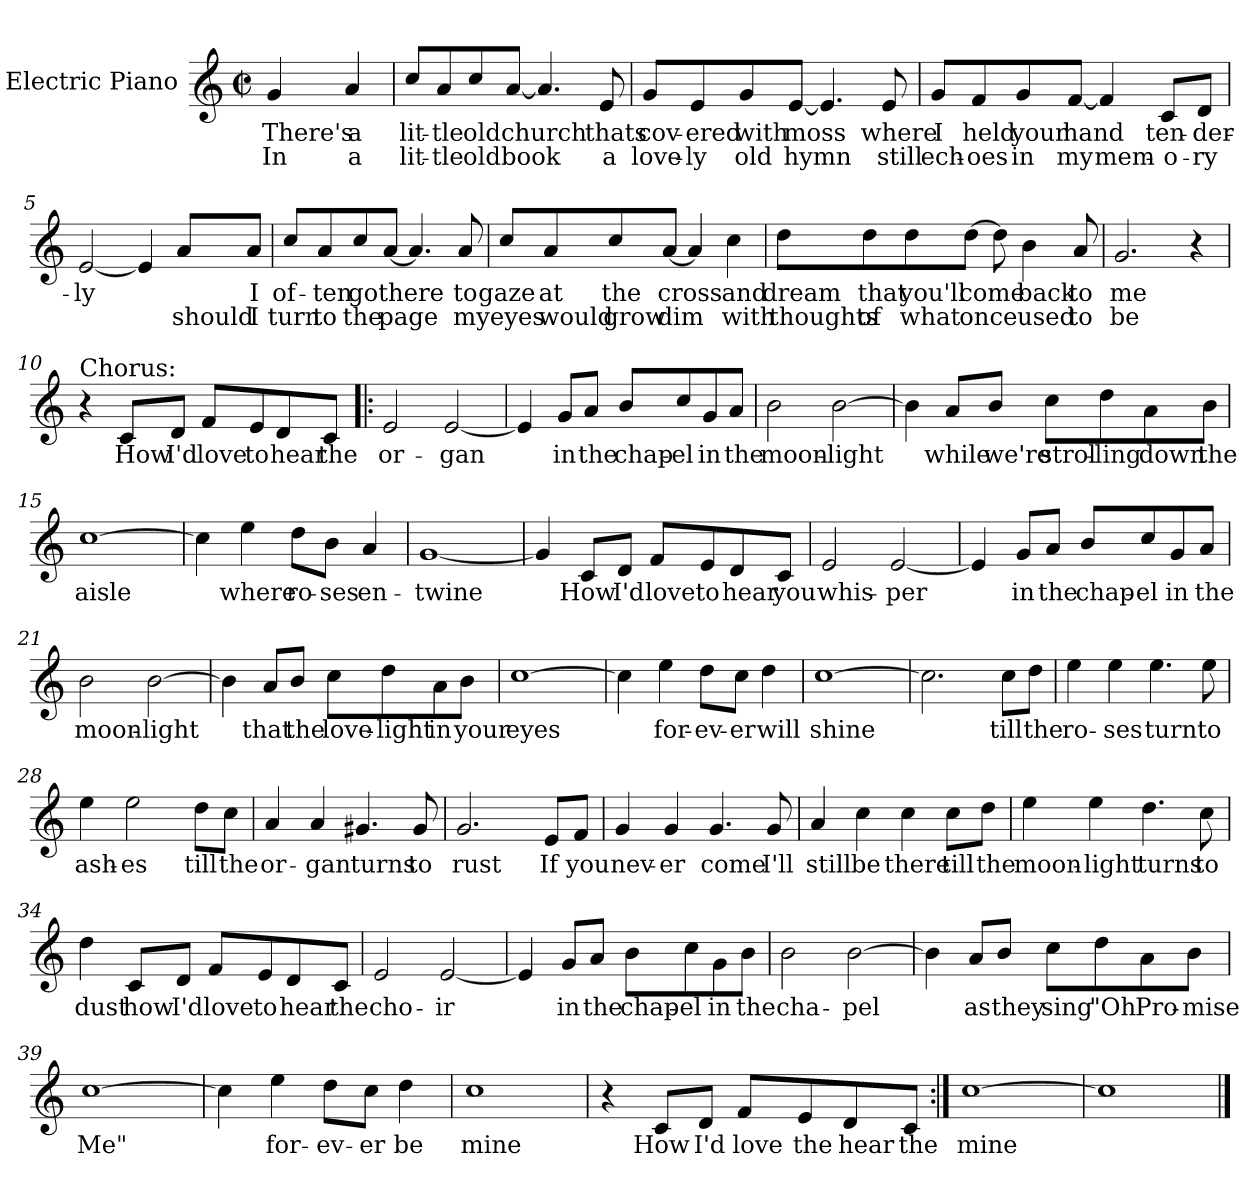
**kern	**text	**text
*part1	*part1	*part1
*staff1	*staff1	*staff1
*I"Electric Piano	*	*
*I'E.Pno	*	*
*clefG2	*	*
*k[]	*	*
*C:	*	*
*M2/2	*	*
*met(c|)	*	*
=1	=1	=1
4g/	There's	In
4a/	a	a
=2	=2	=2
8cc/L	lit-	lit-
8a/	-tle	-tle
8cc/	old	old
[8a/J	church	book
4.a/]	.	.
8e/	thats	a
=3	=3	=3
8g/L	cov-	love-
8e/	-ered	-ly
8g/	with	old
[8e/J	moss	hymn
4.e/]	.	.
8e/	where	still
!!LO:LB:g=z
=4	=4	=4
8g/L	I	ech-
8f/	held	-oes
8g/	your	in
[8f/J	hand	my
4f/]	.	mem-
8c/L	ten-	-o-
8d/J	-der-	-ry
=5	=5	=5
[2e/	-ly	.
4e/]	.	.
8a/L	.	should
8a/J	I	I
=6	=6	=6
8cc/L	of-	turn
8a/	-ten	to
8cc/	go	the
[8a/J	there	page
4.a/]	.	.
8a/	to	my
!!LO:LB:g=z
=7	=7	=7
8cc/L	gaze	eyes
8a/	at	would
8cc/	the	grow
[8a/J	cross	dim
4a/]	.	.
4cc\	and	with
=8	=8	=8
8dd\L	dream	thoughts
8dd\	that	of
8dd\	you'll	what
[8dd\J	come	once
8dd\]	.	.
4b\	back	used
8a/	to	to
=9	=9	=9
2.g/	me	be
4r	.	.
!!LO:LB:g=z
=10	=10	=10
!LO:TX:a:t=Chorus&colon;	!	!
4r	.	.
8c/L	How	.
8d/J	I'd	.
8f/L	love	.
8e/	to	.
8d/	hear	.
8c/J	the	.
=11!|:	=11!|:	=11!|:
2e/	or-	.
[2e/	-gan	.
=12	=12	=12
4e/]	.	.
8g/L	in	.
8a/J	the	.
8b/L	chap-	.
8cc/	-el	.
8g/	in	.
8a/J	the	.
=13	=13	=13
2b\	moon-	.
[2b\	-light	.
!!LO:LB:g=z
=14	=14	=14
4b\]	.	.
8a/L	while	.
8b/J	we're	.
8cc\L	strol-	.
8dd\	-ling	.
8a\	down	.
8b\J	the	.
=15	=15	=15
[1cc	aisle	.
=16	=16	=16
4cc\]	.	.
4ee\	where	.
8dd\L	ro-	.
8b\J	-ses	.
4a/	en-	.
=17	=17	=17
[1g	-twine	.
!!LO:LB:g=z
=18	=18	=18
4g/]	.	.
8c/L	How	.
8d/J	I'd	.
8f/L	love	.
8e/	to	.
8d/	hear	.
8c/J	you	.
=19	=19	=19
2e/	whis-	.
[2e/	-per	.
=20	=20	=20
4e/]	.	.
8g/L	in	.
8a/J	the	.
8b/L	chap-	.
8cc/	-el	.
8g/	in	.
8a/J	the	.
=21	=21	=21
2b\	moon-	.
[2b\	-light	.
!!LO:LB:g=z
=22	=22	=22
4b\]	.	.
8a/L	that	.
8b/J	the	.
8cc\L	love-	.
8dd\	-light	.
8a\	in	.
8b\J	your	.
=23	=23	=23
[1cc	eyes	.
=24	=24	=24
4cc\]	.	.
4ee\	for-	.
8dd\L	-ev-	.
8cc\J	-er	.
4dd\	will	.
=25	=25	=25
[1cc	shine	.
=26	=26	=26
2.cc\]	.	.
8cc\L	till	.
8dd\J	the	.
!!LO:LB:g=z
=27	=27	=27
4ee\	ro-	.
4ee\	-ses	.
4.ee\	turn	.
8ee\	to	.
=28	=28	=28
4ee\	ash-	.
2ee\	-es	.
8dd\L	till	.
8cc\J	the	.
=29	=29	=29
4a/	or-	.
4a/	-gan	.
4.g#X/	turns	.
8g#/	to	.
=30	=30	=30
2.g/	rust	.
8e/L	If	.
8f/J	you	.
=31	=31	=31
4g/	nev-	.
4g/	-er	.
4.g/	come	.
8g/	I'll	.
!!LO:PB:g=z
=32	=32	=32
4a/	still	.
4cc\	be	.
4cc\	there	.
8cc\L	till	.
8dd\J	the	.
=33	=33	=33
4ee\	moon-	.
4ee\	-light	.
4.dd\	turns	.
8cc\	to	.
=34	=34	=34
4dd\	dust	.
8c/L	how	.
8d/J	I'd	.
8f/L	love	.
8e/	to	.
8d/	hear	.
8c/J	the	.
=35	=35	=35
2e/	cho-	.
[2e/	-ir	.
!!LO:LB:g=z
=36	=36	=36
4e/]	.	.
8g/L	in	.
8a/J	the	.
8b\L	chap-	.
8cc\	-el	.
8g\	in	.
8b\J	the	.
=37	=37	=37
2b\	cha-	.
[2b\	-pel	.
=38	=38	=38
4b\]	.	.
8a/L	as	.
8b/J	they	.
8cc\L	sing	.
8dd\	"Oh	.
8a\	Pro-	.
8b\J	-mise	.
=39	=39	=39
[1cc	Me"	.
!!LO:LB:g=z
=40	=40	=40
4cc\]	.	.
4ee\	for-	.
8dd\L	-ev-	.
8cc\J	-er	.
4dd\	be	.
=41	=41	=41
1cc	mine	.
=42	=42	=42
4r	.	.
8c/L	How	.
8d/J	I'd	.
8f/L	love	.
8e/	the	.
8d/	hear	.
8c/J	the	.
=43:|!	=43:|!	=43:|!
[1cc	mine	.
=44	=44	=44
1cc]	.	.
==	==	==
*-	*-	*-
